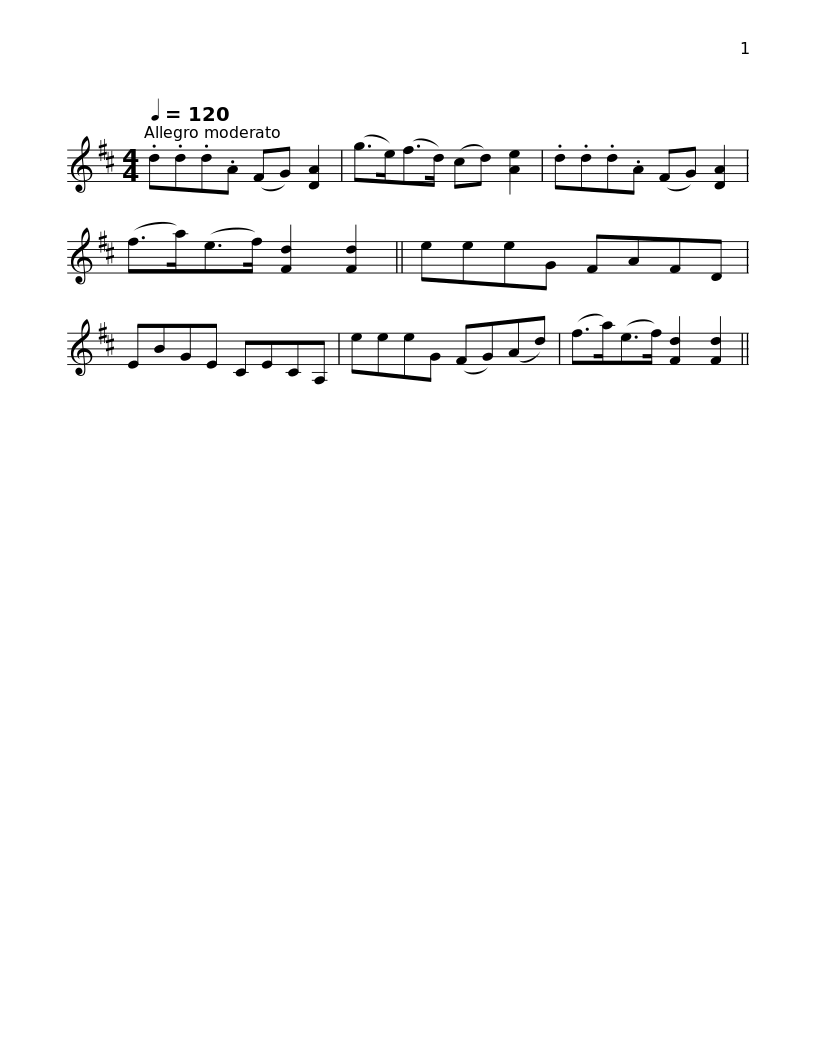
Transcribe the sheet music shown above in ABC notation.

X:1
L:1/8
Q:1/4=120
M:4/4
I:linebreak $
K:D
V:1 treble
V:1
 .d.d.d.A (FG) [DA]2 | (g>e)(f>d) (cd) [Ae]2 | .d.d.d.A (FG) [DA]2 | (f>a)(e>f) [Fd]2 [Fd]2 || eeeG FAFD |$ %5
 EBGE CECA, | eeeG (FG)(Ad) | (f>a)(e>f) [Fd]2 [Fd]2 || %8
